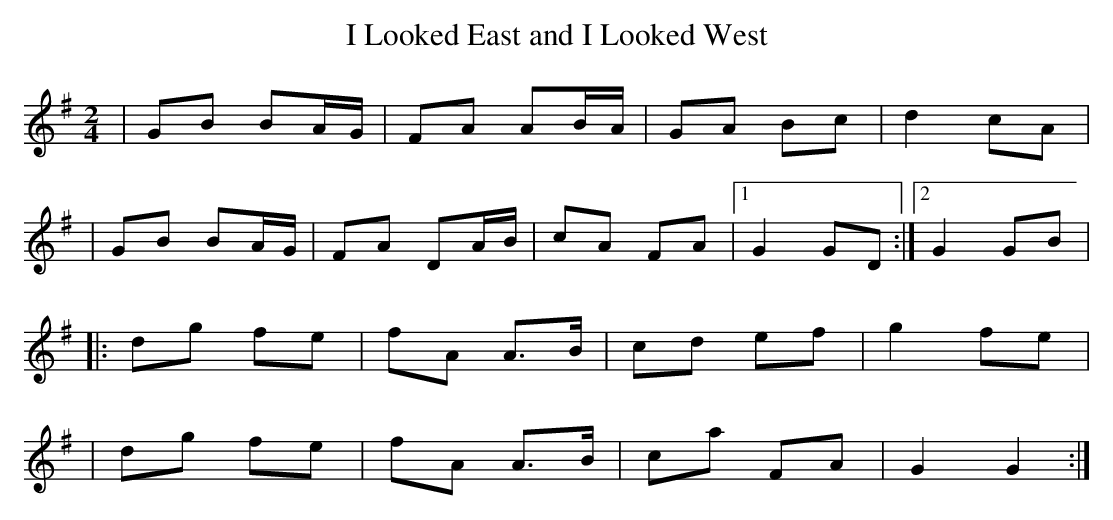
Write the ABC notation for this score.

X:1
T:I Looked East and I Looked West
M:2/4
L:1/8
K:G
| GB BA/G/ | FA AB/A/ | GA Bc | d2 cA |
| GB BA/G/ | FA DA/B/ | cA FA |1 G2 GD :|2  G2 GB |
|: dg fe | fA A>B | cd ef | g2 fe |
| dg fe | fA A>B | ca FA | G2 G2 :|
